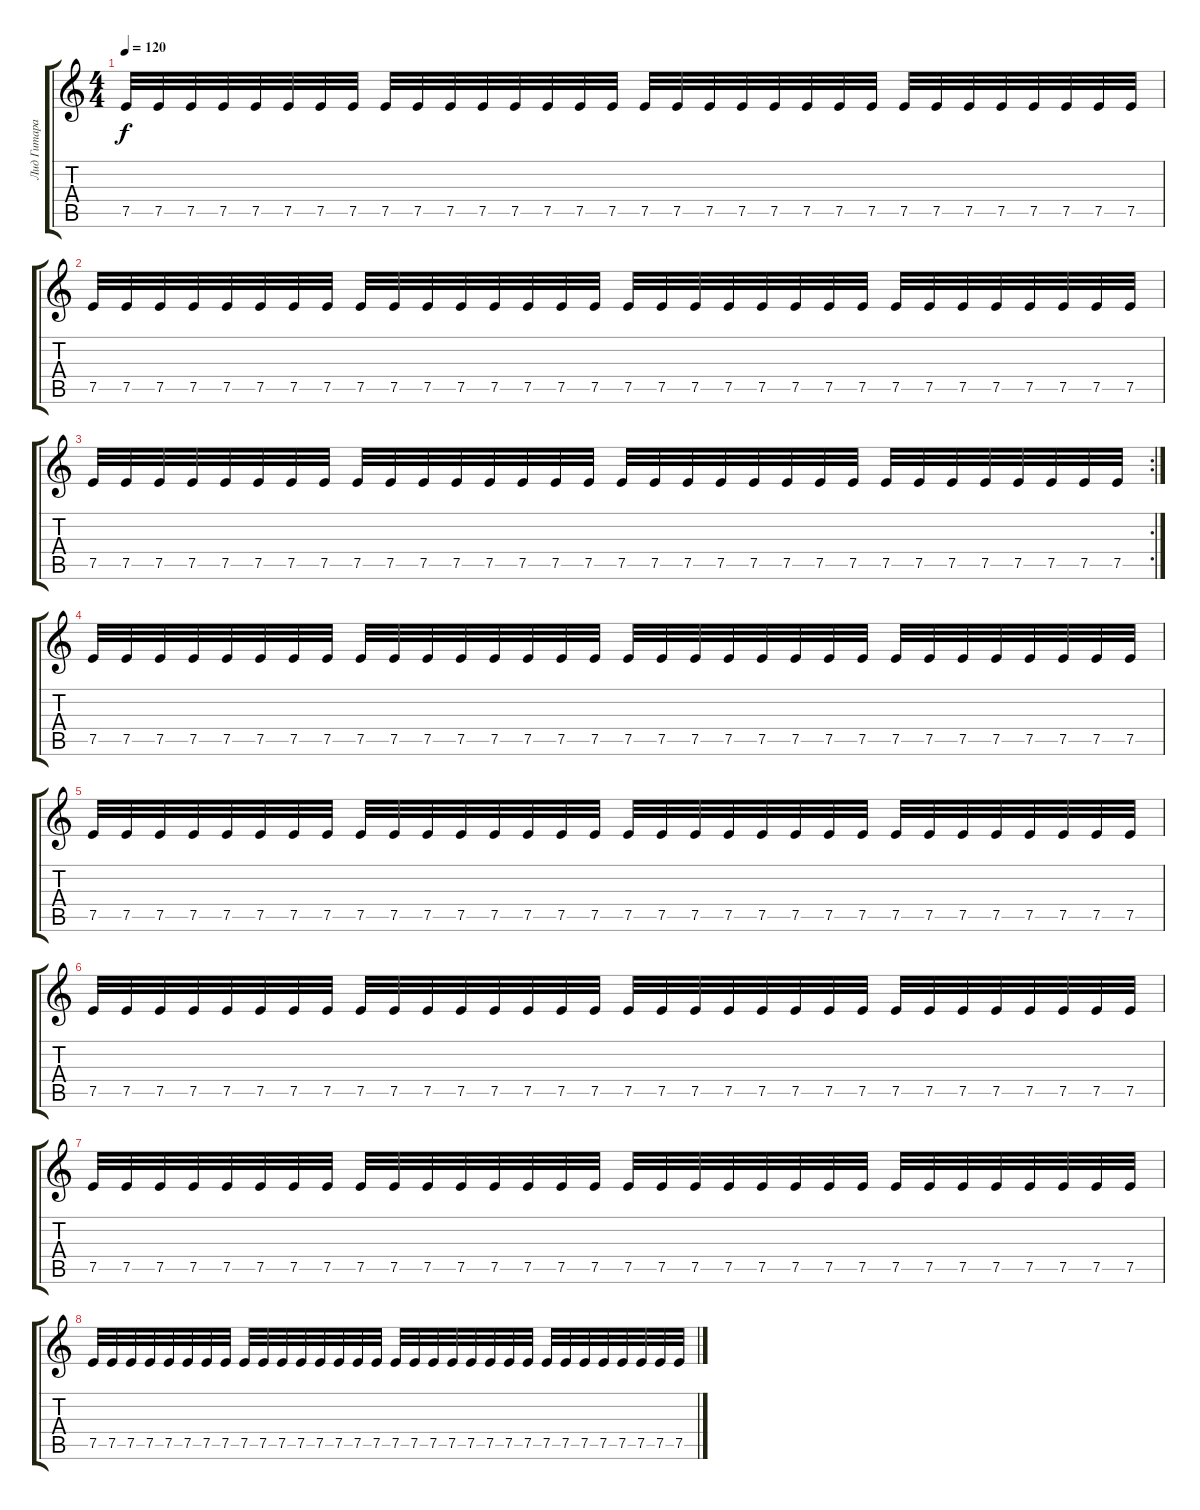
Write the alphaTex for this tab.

\track ("Лид Гитара" "Лид Гитара") {instrument overdrivenguitar}
\staff {score tabs}
\tuning (E4 B3 G3 D3 A2 E2) {hide}
\ts (4 4)
\tempo 120
\clef g2
\ks c
7.5.32{dy f} 7.5.32 7.5.32 7.5.32 7.5.32 7.5.32 7.5.32 7.5.32 7.5.32 7.5.32 7.5.32 7.5.32 7.5.32 7.5.32 7.5.32 7.5.32 7.5.32 7.5.32 7.5.32 7.5.32 7.5.32 7.5.32 7.5.32 7.5.32 7.5.32 7.5.32 7.5.32 7.5.32 7.5.32 7.5.32 7.5.32 7.5.32 |
7.5.32 7.5.32 7.5.32 7.5.32 7.5.32 7.5.32 7.5.32 7.5.32 7.5.32 7.5.32 7.5.32 7.5.32 7.5.32 7.5.32 7.5.32 7.5.32 7.5.32 7.5.32 7.5.32 7.5.32 7.5.32 7.5.32 7.5.32 7.5.32 7.5.32 7.5.32 7.5.32 7.5.32 7.5.32 7.5.32 7.5.32 7.5.32 |
\rc 2
7.5.32 7.5.32 7.5.32 7.5.32 7.5.32 7.5.32 7.5.32 7.5.32 7.5.32 7.5.32 7.5.32 7.5.32 7.5.32 7.5.32 7.5.32 7.5.32 7.5.32 7.5.32 7.5.32 7.5.32 7.5.32 7.5.32 7.5.32 7.5.32 7.5.32 7.5.32 7.5.32 7.5.32 7.5.32 7.5.32 7.5.32 7.5.32 |
7.5.32 7.5.32 7.5.32 7.5.32 7.5.32 7.5.32 7.5.32 7.5.32 7.5.32 7.5.32 7.5.32 7.5.32 7.5.32 7.5.32 7.5.32 7.5.32 7.5.32 7.5.32 7.5.32 7.5.32 7.5.32 7.5.32 7.5.32 7.5.32 7.5.32 7.5.32 7.5.32 7.5.32 7.5.32 7.5.32 7.5.32 7.5.32 |
7.5.32 7.5.32 7.5.32 7.5.32 7.5.32 7.5.32 7.5.32 7.5.32 7.5.32 7.5.32 7.5.32 7.5.32 7.5.32 7.5.32 7.5.32 7.5.32 7.5.32 7.5.32 7.5.32 7.5.32 7.5.32 7.5.32 7.5.32 7.5.32 7.5.32 7.5.32 7.5.32 7.5.32 7.5.32 7.5.32 7.5.32 7.5.32 |
7.5.32 7.5.32 7.5.32 7.5.32 7.5.32 7.5.32 7.5.32 7.5.32 7.5.32 7.5.32 7.5.32 7.5.32 7.5.32 7.5.32 7.5.32 7.5.32 7.5.32 7.5.32 7.5.32 7.5.32 7.5.32 7.5.32 7.5.32 7.5.32 7.5.32 7.5.32 7.5.32 7.5.32 7.5.32 7.5.32 7.5.32 7.5.32 |
7.5.32 7.5.32 7.5.32 7.5.32 7.5.32 7.5.32 7.5.32 7.5.32 7.5.32 7.5.32 7.5.32 7.5.32 7.5.32 7.5.32 7.5.32 7.5.32 7.5.32 7.5.32 7.5.32 7.5.32 7.5.32 7.5.32 7.5.32 7.5.32 7.5.32 7.5.32 7.5.32 7.5.32 7.5.32 7.5.32 7.5.32 7.5.32 |
7.5.32 7.5.32 7.5.32 7.5.32 7.5.32 7.5.32 7.5.32 7.5.32 7.5.32 7.5.32 7.5.32 7.5.32 7.5.32 7.5.32 7.5.32 7.5.32 7.5.32 7.5.32 7.5.32 7.5.32 7.5.32 7.5.32 7.5.32 7.5.32 7.5.32 7.5.32 7.5.32 7.5.32 7.5.32 7.5.32 7.5.32 7.5.32
